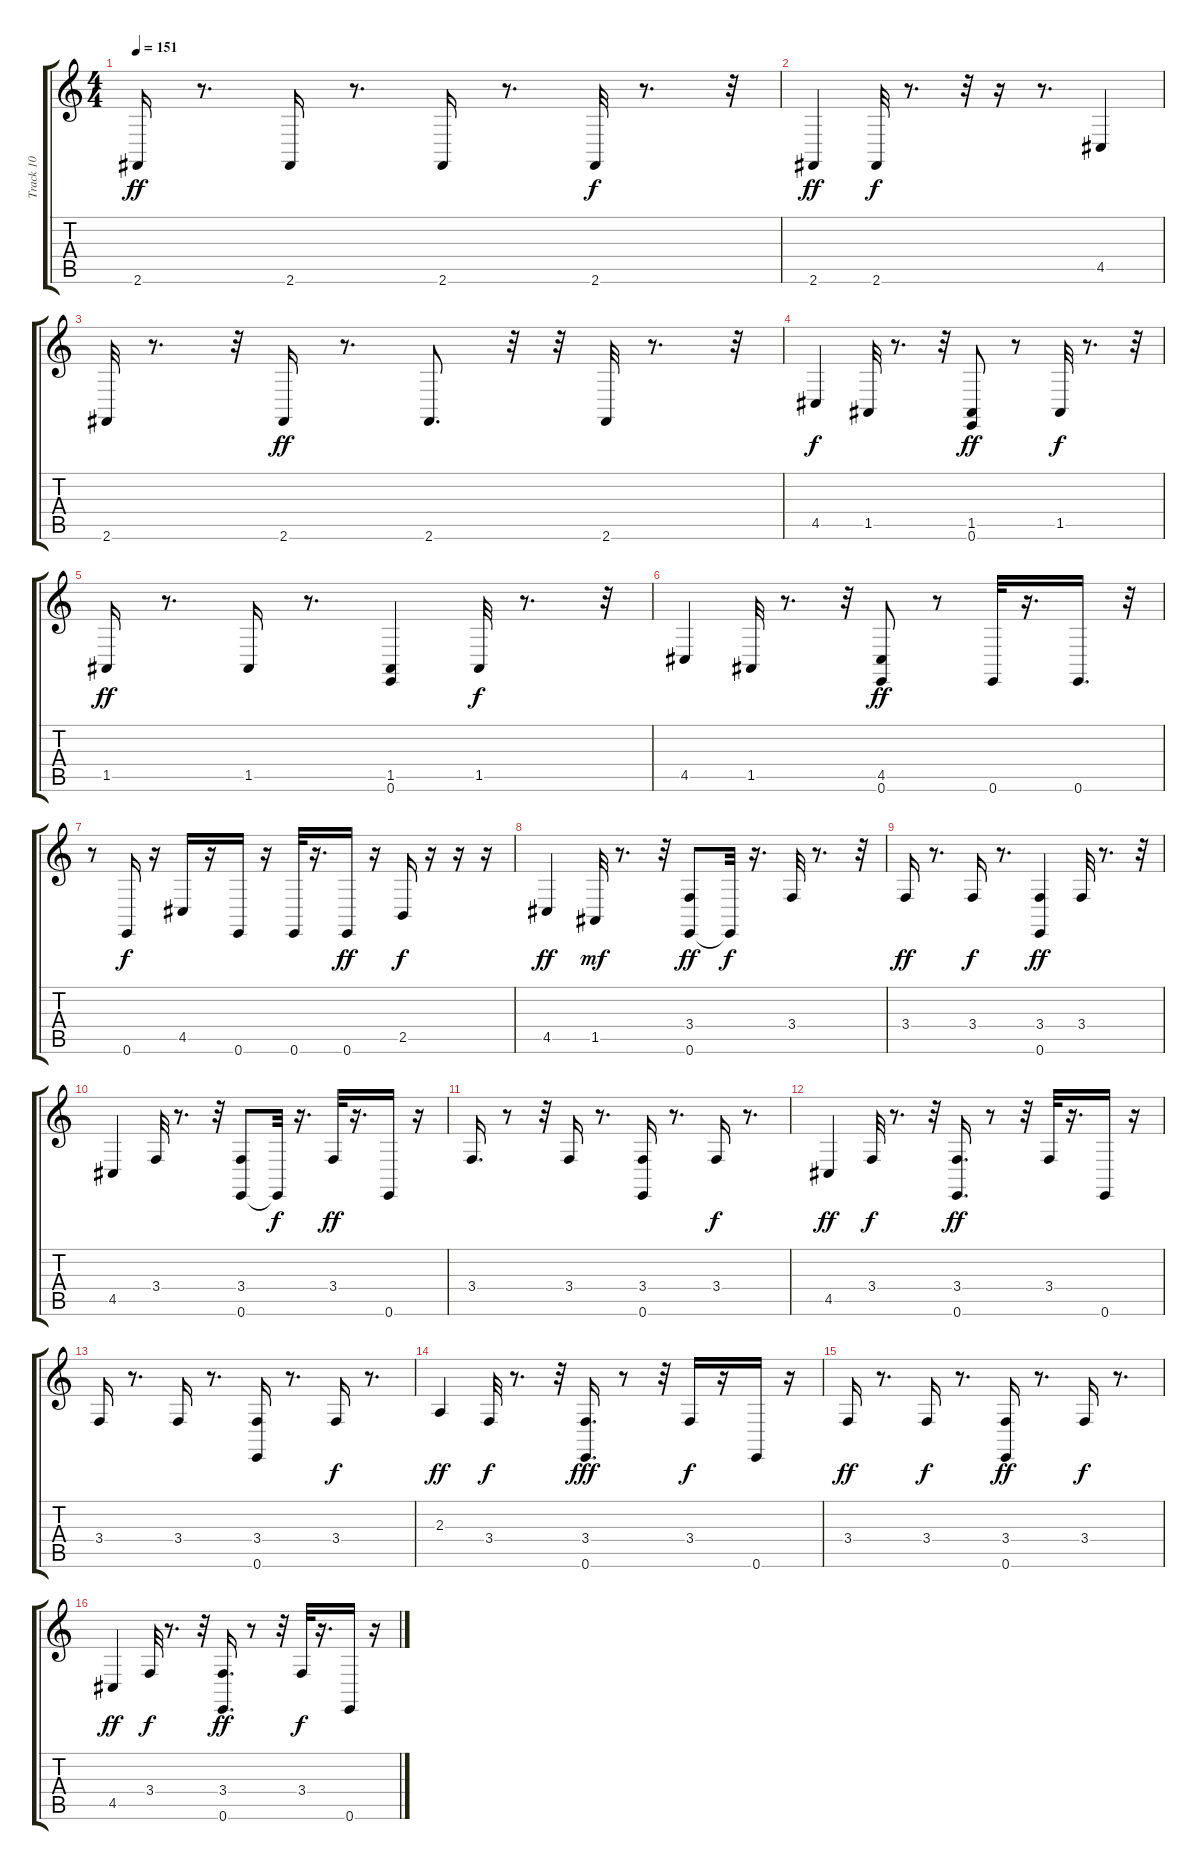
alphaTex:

\track ("Track 10" "Track 10") {instrument acousticgrandpiano}
\staff {score tabs}
\tuning (E4 B3 G3 D3 A2 E2) {hide}
\ts (4 4)
\tempo 151
\clef g2
\ks c
2.6.16{dy ff} r.8{d} 2.6.16 r.8{d} 2.6.16 r.8{d} 2.6.32{dy f} r.8{d} r.32 |
2.6.4{dy ff} 2.6.32{dy f} r.8{d} r.32 r.16 r.8{d} 4.5.4 |
2.6.32 r.8{d} r.32 2.6.16{dy ff} r.8{d} 2.6.8{d} r.32 r.32 2.6.32 r.8{d} r.32 |
4.5.4{dy f} 1.5.32 r.8{d} r.32 (1.5 0.6).8{dy ff} r.8 1.5.32{dy f} r.8{d} r.32 |
1.5.16{dy ff} r.8{d} 1.5.16 r.8{d} (1.5 0.6).4 1.5.32{dy f} r.8{d} r.32 |
4.5.4 1.5.32 r.8{d} r.32 (4.5 0.6).8{dy ff} r.8 0.6.32 r.16{d} 0.6.16{d} r.32 |
r.8 0.6.16{dy f} r.16 4.5.16 r.16 0.6.16 r.16 0.6.32 r.16{d} 0.6.16{dy ff} r.16 2.5.16{dy f} r.16 r.16 r.16 |
4.5.4{dy ff} 1.5.32{dy mf} r.8{d} r.32 (3.4 0.6).8{dy ff} 0.6{t}.32{dy f} r.16{d} 3.4.32 r.8{d} r.32 |
3.4.16{dy ff} r.8{d} 3.4.16{dy f} r.8{d} (3.4 0.6).4{dy ff} 3.4.32 r.8{d} r.32 |
4.5.4 3.4.32 r.8{d} r.32 (3.4 0.6).8 0.6{t}.32{dy f} r.16{d} 3.4.32{dy ff} r.16{d} 0.6.16 r.16 |
3.4.16{d} r.8 r.32 3.4.16 r.8{d} (3.4 0.6).16 r.8{d} 3.4.16{dy f} r.8{d} |
4.5.4{dy ff} 3.4.32{dy f} r.8{d} r.32 (3.4 0.6).16{d dy ff} r.8 r.32 3.4.32 r.16{d} 0.6.16 r.16 |
3.4.16 r.8{d} 3.4.16 r.8{d} (3.4 0.6).16 r.8{d} 3.4.16{dy f} r.8{d} |
2.3.4{dy ff} 3.4.32{dy f} r.8{d} r.32 (3.4 0.6).16{d dy fff} r.8 r.32 3.4.16{dy f} r.16 0.6.16 r.16 |
3.4.16{dy ff} r.8{d} 3.4.16{dy f} r.8{d} (3.4 0.6).16{dy ff} r.8{d} 3.4.16{dy f} r.8{d} |
4.5.4{dy ff} 3.4.32{dy f} r.8{d} r.32 (3.4 0.6).16{d dy ff} r.8 r.32 3.4.32{dy f} r.16{d} 0.6.16 r.16
